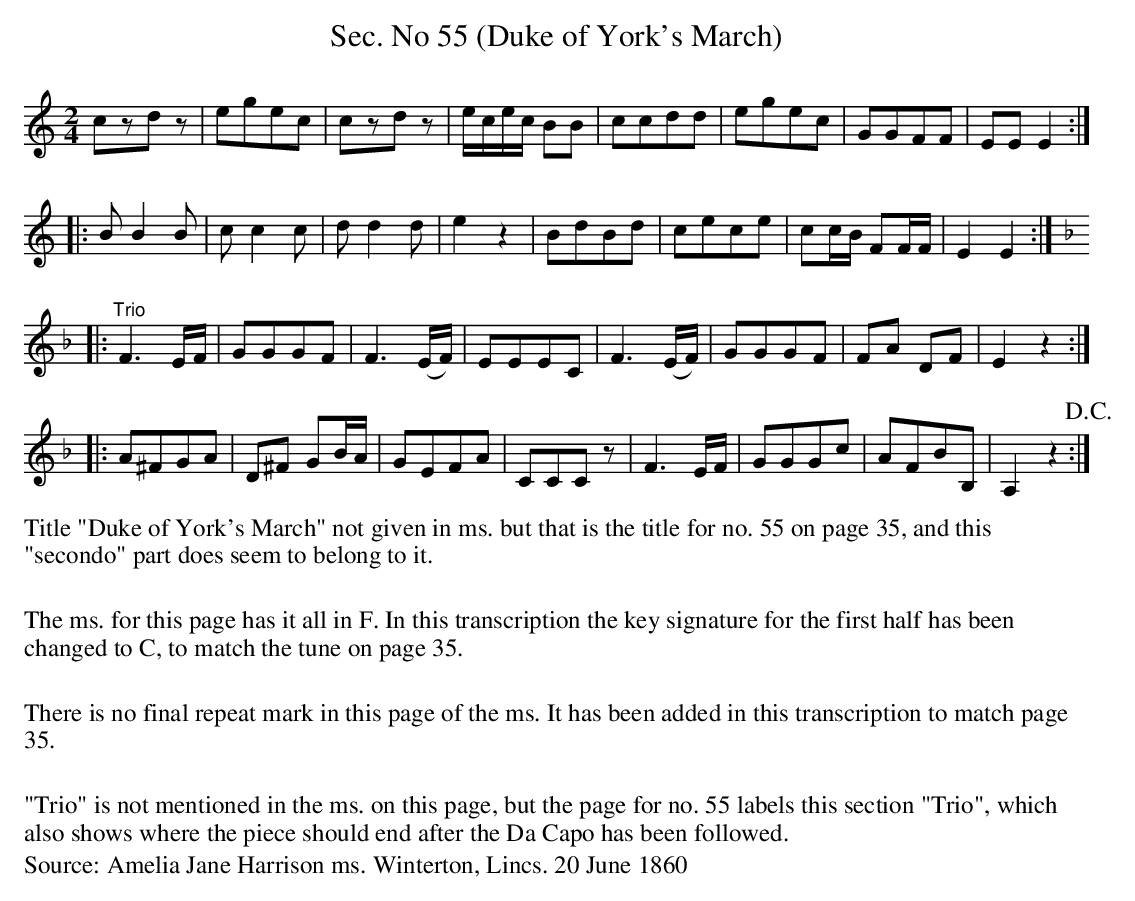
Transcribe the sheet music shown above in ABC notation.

X:1
T:Sec. No 55 (Duke of York's March)
M:2/4
L:1/8
K:C
czdz|egec|czdz|e/c/e/c/ BB|ccdd|egec|GGFF|EEE2::
BB2B|cc2c|dd2d|e2z2|BdBd|cece|cc/B/ FF/F/|E2E2::
K:F
"^Trio"F3E/F/|GGGF|F3(E/F/)|EEEC|F3(E/F/)|GGGF|FA DF|E2z2::
A^FGA|D^F GB/A/|GEFA|CCCz|F3E/F/|GGGc|AFBB,|A,2z2!D.C.!:|
